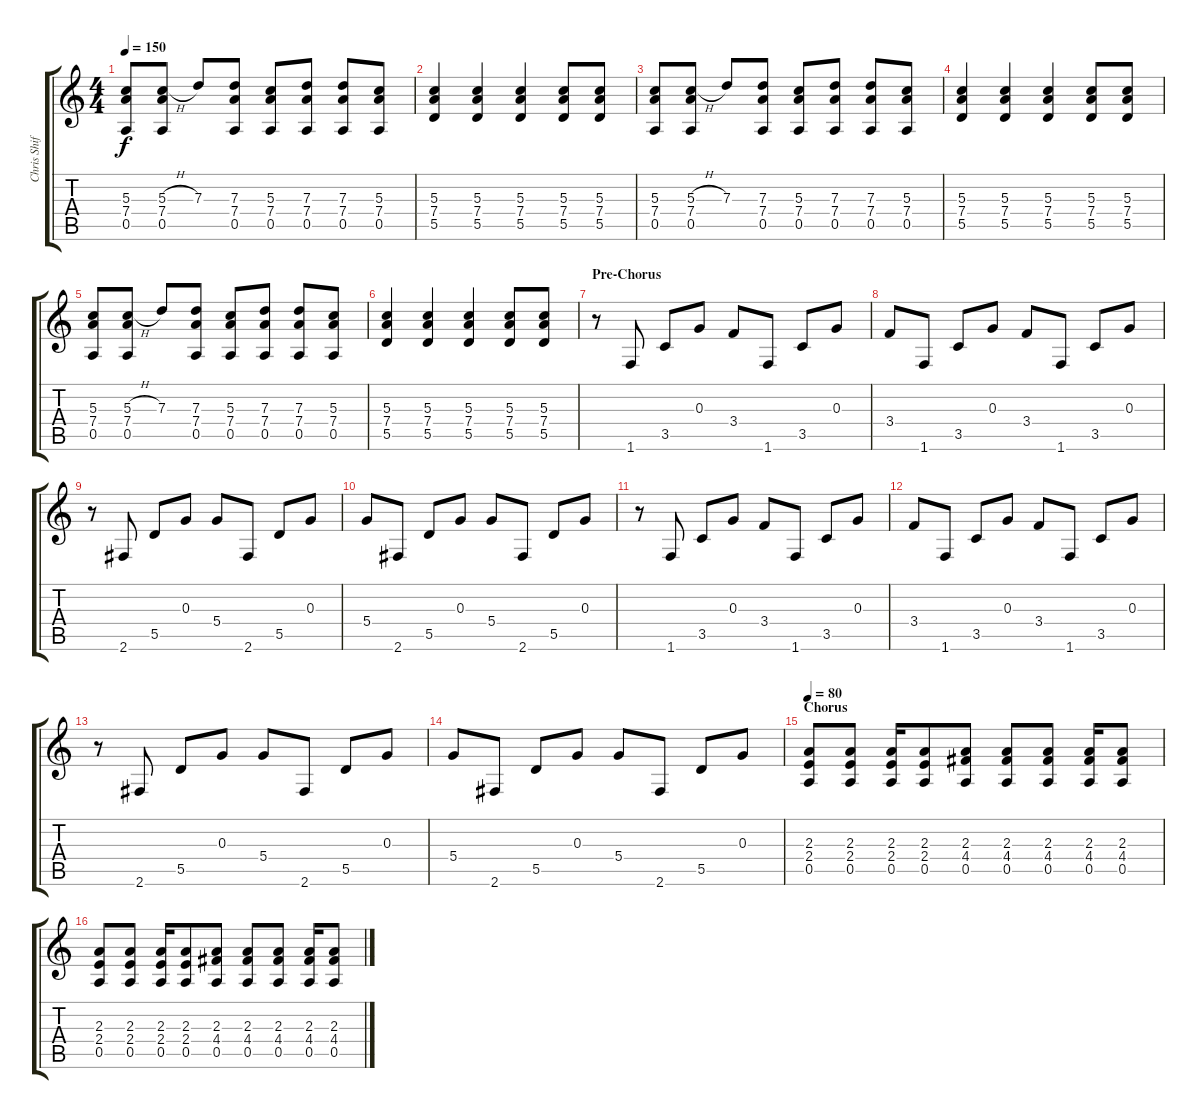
\track ("Chris Shiflett" "Chris Shif") {instrument distortionguitar}
\staff {score tabs}
\tuning (E4 B3 G3 D3 A2 E2) {hide}
\ts (4 4)
\tempo 150
\clef g2
\ks c
(5.3 7.4 0.5).8{dy f} (5.3{h} 7.4 0.5).8 7.3.8 (7.3 7.4 0.5).8 (5.3 7.4 0.5).8 (7.3 7.4 0.5).8 (7.3 7.4 0.5).8 (5.3 7.4 0.5).8 |
(5.3 7.4 5.5).4 (5.3 7.4 5.5).4 (5.3 7.4 5.5).4 (5.3 7.4 5.5).8 (5.3 7.4 5.5).8 |
(5.3 7.4 0.5).8 (5.3{h} 7.4 0.5).8 7.3.8 (7.3 7.4 0.5).8 (5.3 7.4 0.5).8 (7.3 7.4 0.5).8 (7.3 7.4 0.5).8 (5.3 7.4 0.5).8 |
(5.3 7.4 5.5).4 (5.3 7.4 5.5).4 (5.3 7.4 5.5).4 (5.3 7.4 5.5).8 (5.3 7.4 5.5).8 |
(5.3 7.4 0.5).8 (5.3{h} 7.4 0.5).8 7.3.8 (7.3 7.4 0.5).8 (5.3 7.4 0.5).8 (7.3 7.4 0.5).8 (7.3 7.4 0.5).8 (5.3 7.4 0.5).8 |
(5.3 7.4 5.5).4 (5.3 7.4 5.5).4 (5.3 7.4 5.5).4 (5.3 7.4 5.5).8 (5.3 7.4 5.5).8 |
\section ("" "Pre-Chorus")
r.8 1.6.8 3.5.8 0.3.8 3.4.8 1.6.8 3.5.8 0.3.8 |
3.4.8 1.6.8 3.5.8 0.3.8 3.4.8 1.6.8 3.5.8 0.3.8 |
r.8 2.6.8 5.5.8 0.3.8 5.4.8 2.6.8 5.5.8 0.3.8 |
5.4.8 2.6.8 5.5.8 0.3.8 5.4.8 2.6.8 5.5.8 0.3.8 |
r.8 1.6.8 3.5.8 0.3.8 3.4.8 1.6.8 3.5.8 0.3.8 |
3.4.8 1.6.8 3.5.8 0.3.8 3.4.8 1.6.8 3.5.8 0.3.8 |
r.8 2.6.8 5.5.8 0.3.8 5.4.8 2.6.8 5.5.8 0.3.8 |
5.4.8 2.6.8 5.5.8 0.3.8 5.4.8 2.6.8 5.5.8 0.3.8 |
\section ("" "Chorus")
\tempo 80
(2.3 2.4 0.5).8 (2.3 2.4 0.5).8 (2.3 2.4 0.5).16 (2.3 2.4 0.5).8 (2.3 4.4 0.5).8 (2.3 4.4 0.5).8 (2.3 4.4 0.5).8 (2.3 4.4 0.5).16 (2.3 4.4 0.5).8 |
(2.3 2.4 0.5).8 (2.3 2.4 0.5).8 (2.3 2.4 0.5).16 (2.3 2.4 0.5).8 (2.3 4.4 0.5).8 (2.3 4.4 0.5).8 (2.3 4.4 0.5).8 (2.3 4.4 0.5).16 (2.3 4.4 0.5).8
